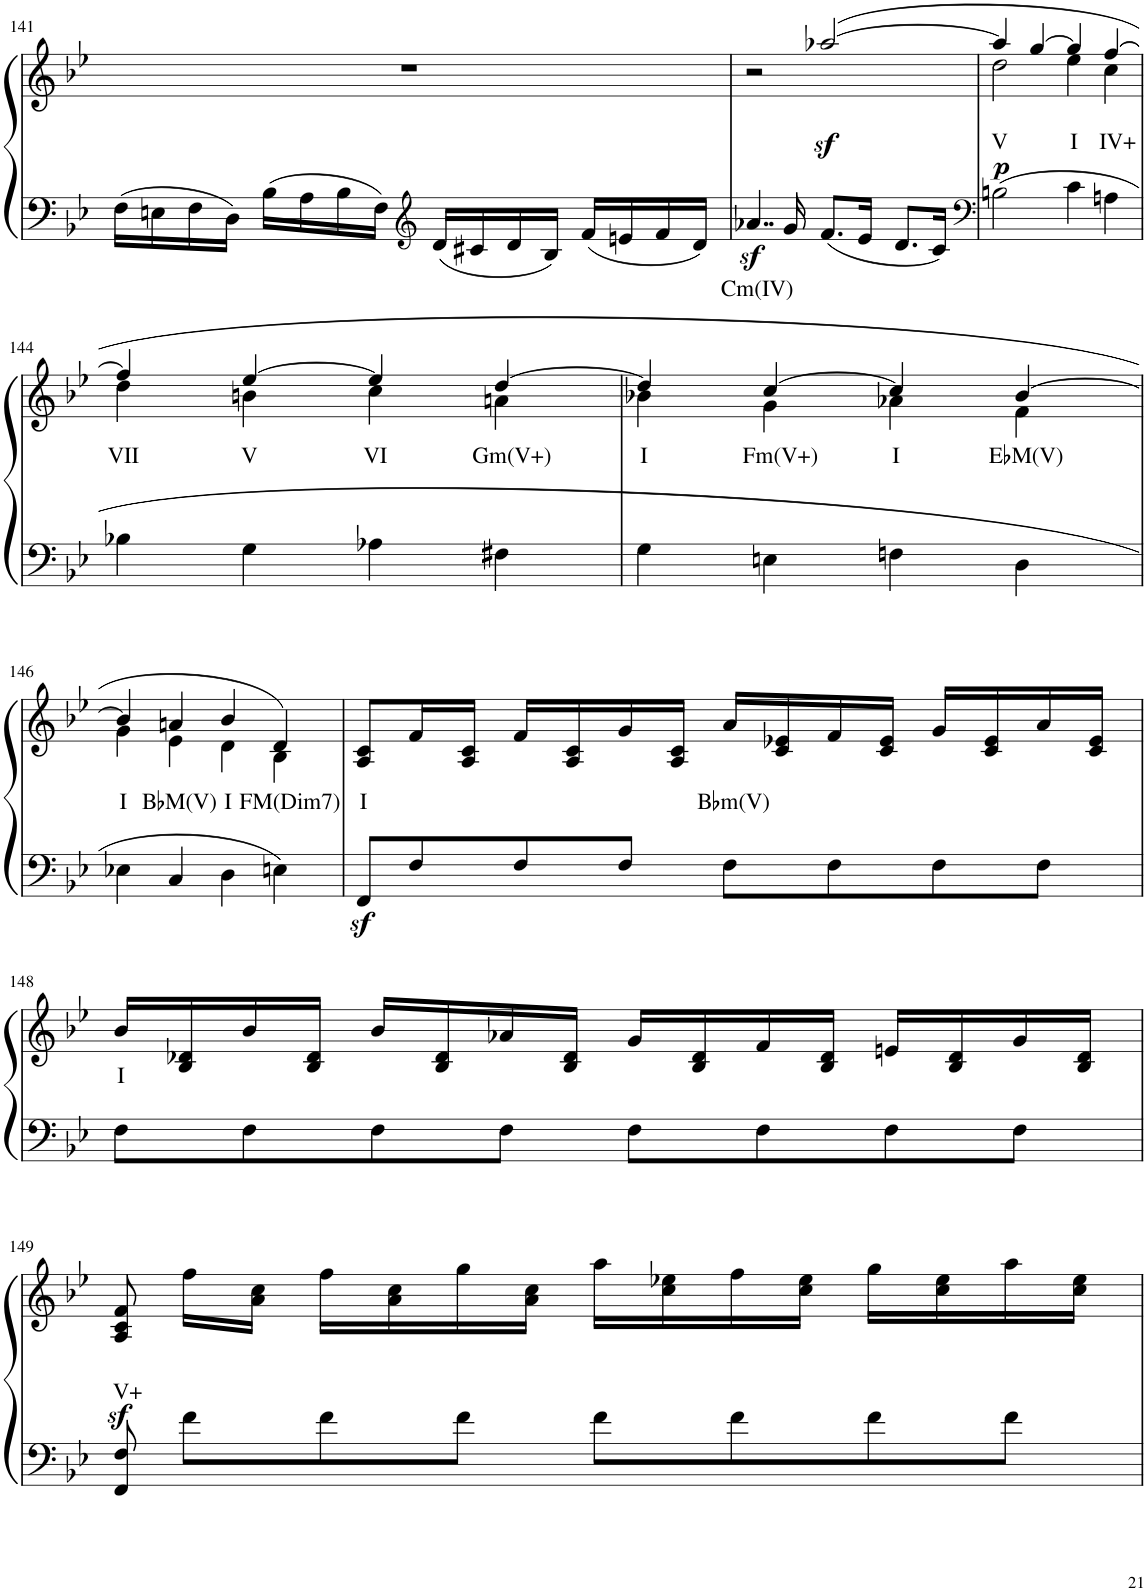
**kern	**text	**kern	**text	**dynam
*part1	*part1	*part1	*part1	*part1
*staff2	*staff2	*staff1	*staff1	*staff1/2
*I"Piano	*	*	*	*
*I'Pno	*	*	*	*
!!LO:PB:g=z
*clefF4	*	*clefG2	*	*
*k[b-e-]	*	*k[b-e-]	*	*
*M4/4	*	*M4/4	*	*
*met(c)	*	*met(c)	*	*
=141	=141	=141	=141	=141
16F\LL	.	1r	.	.
16En\	.	.	.	.
16F\	.	.	.	.
16D\JJ	.	.	.	.
16B-\LL	.	.	.	.
16A\	.	.	.	.
16B-\	.	.	.	.
16F\JJ	.	.	.	.
*clefG2	*	*	*	*
16d/LL	.	.	.	.
16c#X/	.	.	.	.
16d/	.	.	.	.
16B-/JJ	.	.	.	.
16f/LL	.	.	.	.
16en/	.	.	.	.
16f/	.	.	.	.
16d/JJ	.	.	.	.
=142	=142	=142	=142	=142
!	!LO:LY:b	!	!	!
4..a-Xz</	Cm(IV)	2r	.	.
16g/	.	.	.	.
8.f/L	.	([>2aa-Xz</	.	.
16e-/Jk	.	.	.	.
8.d/L	.	.	.	.
16c/Jk	.	.	.	.
=143	=143	=143	=143	=143
*clefF4	*	*	*	*
*	*	*^	*	*
!	!	!	!	!LO:LY:b	!LO:DY:b
2Bn\	.	4aa-/]	2dd\	V	p
.	.	[4gg/	.	.	.
!	!	!	!	!LO:LY:b	!
4c\	.	4gg/]	4ee-\	I	.
!	!	!	!	!LO:LY:b	!
4An\	.	[4ff/	4cc\	IV+	.
!!LO:LB:g=z	!!
=144	=144	=144	=144	=144	=144
!	!	!	!	!LO:LY:b	!
4B-X\	.	4ff/]	4dd\	VII	.
!	!	!	!	!LO:LY:b	!
4G\	.	[4ee-/	4bn\	V	.
!	!	!	!	!LO:LY:b	!
4A-X\	.	4ee-/]	4cc\	VI	.
!	!	!	!	!LO:LY:b	!
4F#X\	.	[4dd/	4an\	Gm(V+)	.
=145	=145	=145	=145	=145	=145
!	!	!	!	!LO:LY:b	!
4G\	.	4dd/]	4b-X\	I	.
!	!	!	!	!LO:LY:b	!
4En\	.	[4cc/	4g\	Fm(V+)	.
!	!	!	!	!LO:LY:b	!
4Fn\	.	4cc/]	4a-X\	I	.
!	!	!	!	!LO:LY:b	!
4D\	.	[4b-/	4f\	E♭M(V)	.
!!LO:LB:g=z	!!
=146	=146	=146	=146	=146	=146
!	!	!	!	!LO:LY:b	!
4E-X\	.	4b-/]	4g\	I	.
!	!	!	!	!LO:LY:b	!
4C/	.	4an/	4e-\	B♭M(V)	.
!	!	!	!	!LO:LY:b	!
4D\	.	4b-/	4d\	I	.
!	!	!	!	!LO:LY:b	!
4En\	.	4d/)	4B-\	FM(Dim7)	.
=147	=147	=147	=147	=147	=147
!	!	!	!	!LO:LY:b	!
*	*	*v	*v	*	*
8FFz</L	.	8A/ 8c/L	I	.
8F/	.	16f/L	.	.
.	.	16A/ 16c/JJ	.	.
8F/	.	16f/LL	.	.
.	.	16A/ 16c/	.	.
8F/J	.	16g/	.	.
.	.	16A/ 16c/JJ	.	.
!	!	!	!LO:LY:b	!
8F\L	.	16a/LL	B♭m(V)	.
.	.	16c/ 16e-X/	.	.
8F\	.	16f/	.	.
.	.	16c/ 16e-/JJ	.	.
8F\	.	16g/LL	.	.
.	.	16c/ 16e-/	.	.
8F\J	.	16a/	.	.
.	.	16c/ 16e-/JJ	.	.
!!LO:LB:g=z
=148	=148	=148	=148	=148
!	!	!	!LO:LY:b	!
8F\L	.	16b-/LL	I	.
.	.	16B-/ 16d-X/	.	.
8F\	.	16b-/	.	.
.	.	16B-/ 16d-/JJ	.	.
8F\	.	16b-/LL	.	.
.	.	16B-/ 16d-/	.	.
8F\J	.	16a-X/	.	.
.	.	16B-/ 16d-/JJ	.	.
8F\L	.	16g/LL	.	.
.	.	16B-/ 16d-/	.	.
8F\	.	16f/	.	.
.	.	16B-/ 16d-/JJ	.	.
8F\	.	16en/LL	.	.
.	.	16B-/ 16d-/	.	.
8F\J	.	16g/	.	.
.	.	16B-/ 16d-/JJ	.	.
!!LO:LB:g=z
=149	=149	=149	=149	=149
!	!	!	!LO:LY:b	!
8FF/ 8F/	.	8A/z< 8c/z< 8f/z<	V+	.
8f\L	.	16ff\LL	.	.
.	.	16a\ 16cc\JJ	.	.
8f\	.	16ff\LL	.	.
.	.	16a\ 16cc\	.	.
8f\J	.	16gg\	.	.
.	.	16a\ 16cc\JJ	.	.
8f\L	.	16aa\LL	.	.
.	.	16cc\ 16ee-X\	.	.
8f\	.	16ff\	.	.
.	.	16cc\ 16ee-\JJ	.	.
8f\	.	16gg\LL	.	.
.	.	16cc\ 16ee-\	.	.
8f\J	.	16aa\	.	.
.	.	16cc\ 16ee-\JJ	.	.
=	=	=	=	=
*-	*-	*-	*-	*-
